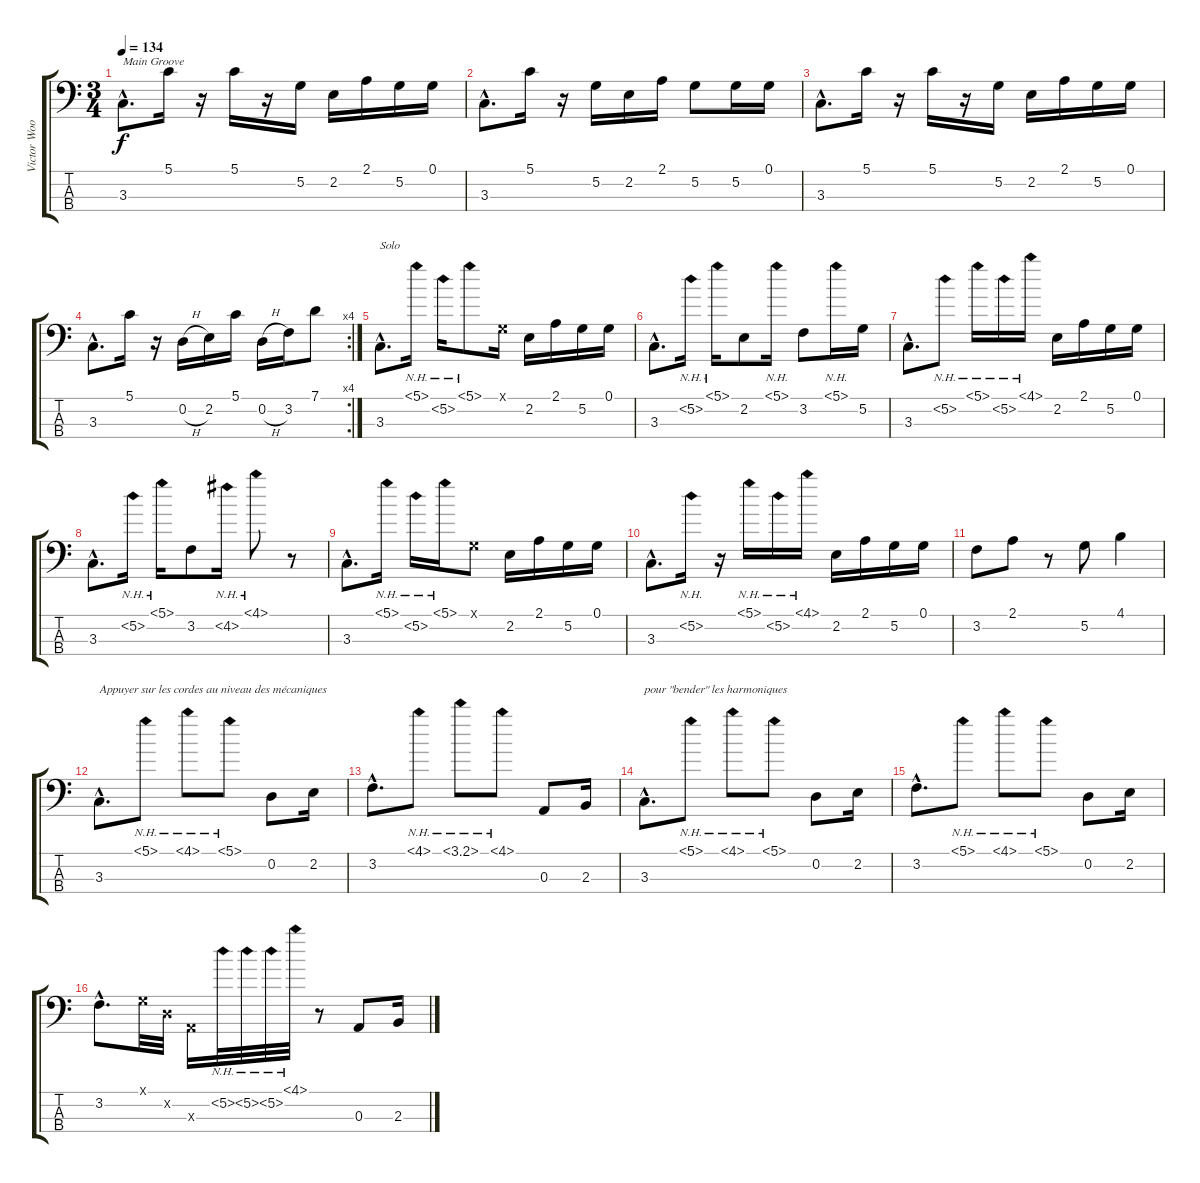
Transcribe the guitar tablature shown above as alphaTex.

\track ("Victor Wooten" "Victor Woo") {instrument slapbass2}
\staff {score tabs}
\tuning (G2 D2 A1 E1) {hide}
\ts (3 4)
\tempo 134
\clef f4
\ks c
3.3{hac}.8{d txt "Main Groove" dy f instrument slapbass2} 5.1.16 r.16 5.1.16 r.16 5.2.16 2.2.16 2.1.16 5.2.16 0.1.16 |
3.3{hac}.8{d} 5.1.16 r.16 5.2.16 2.2.16 2.1.16 5.2.8 5.2.16 0.1.16 |
3.3{hac}.8{d} 5.1.16 r.16 5.1.16 r.16 5.2.16 2.2.16 2.1.16 5.2.16 0.1.16 |
\rc 4
3.3{hac}.8{d} 5.1.16 r.16 0.2{h}.16 2.2.16 5.1.16 0.2{h}.16 3.2.16 7.1.8 |
3.3{hac}.8{d txt "Solo"} 5.1{nh}.16 5.2{nh}.16 5.1{nh}.8 0.1{x}.16 2.2.16 2.1.16 5.2.16 0.1.16 |
3.3{hac}.8{d} 5.2{nh}.16 5.1{nh}.16 2.2.8 5.1{nh}.16 3.2.8 5.1{nh}.16 5.2.16 |
3.3{hac}.8{d} 5.2{nh}.8 5.1{nh}.16 5.2{nh}.16 4.1{nh}.16 2.2.16 2.1.16 5.2.16 0.1.16 |
3.3{hac}.8{d} 5.2{nh}.16 5.1{nh}.16 3.2.8 4.2{nh}.16 4.1{nh}.8 r.8 |
3.3{hac}.8{d} 5.1{nh}.16 5.2{nh}.16 5.1{nh}.16 0.1{x}.8 2.2.16 2.1.16 5.2.16 0.1.16 |
3.3{hac}.8{d} 5.2{nh}.16 r.16 5.1{nh}.16 5.2{nh}.16 4.1{nh}.16 2.2.16 2.1.16 5.2.16 0.1.16 |
3.2.8 2.1.8 r.8 5.2.8 4.1.4 |
3.3{hac}.8{d txt "Appuyer sur les cordes au niveau des mécaniques"} 5.1{nh}.8 4.1{nh}.8 5.1{nh}.8 0.2.8 2.2.16 |
3.2{hac}.8{d} 4.1{nh}.8 3.1{nh}.8 4.1{nh}.8 0.3.8 2.3.16 |
3.3{hac}.8{d txt "pour \"bender\" les harmoniques"} 5.1{nh}.8 4.1{nh}.8 5.1{nh}.8 0.2.8 2.2.16 |
3.2{hac}.8{d} 5.1{nh}.8 4.1{nh}.8 5.1{nh}.8 0.2.8 2.2.16 |
3.2{hac}.8{d} 0.1{x}.32 0.2{x}.32 0.3{x}.16 5.2{nh}.32 5.2{nh}.32 5.2{nh}.32 4.1{nh}.32 r.8 0.3.8 2.3.16
